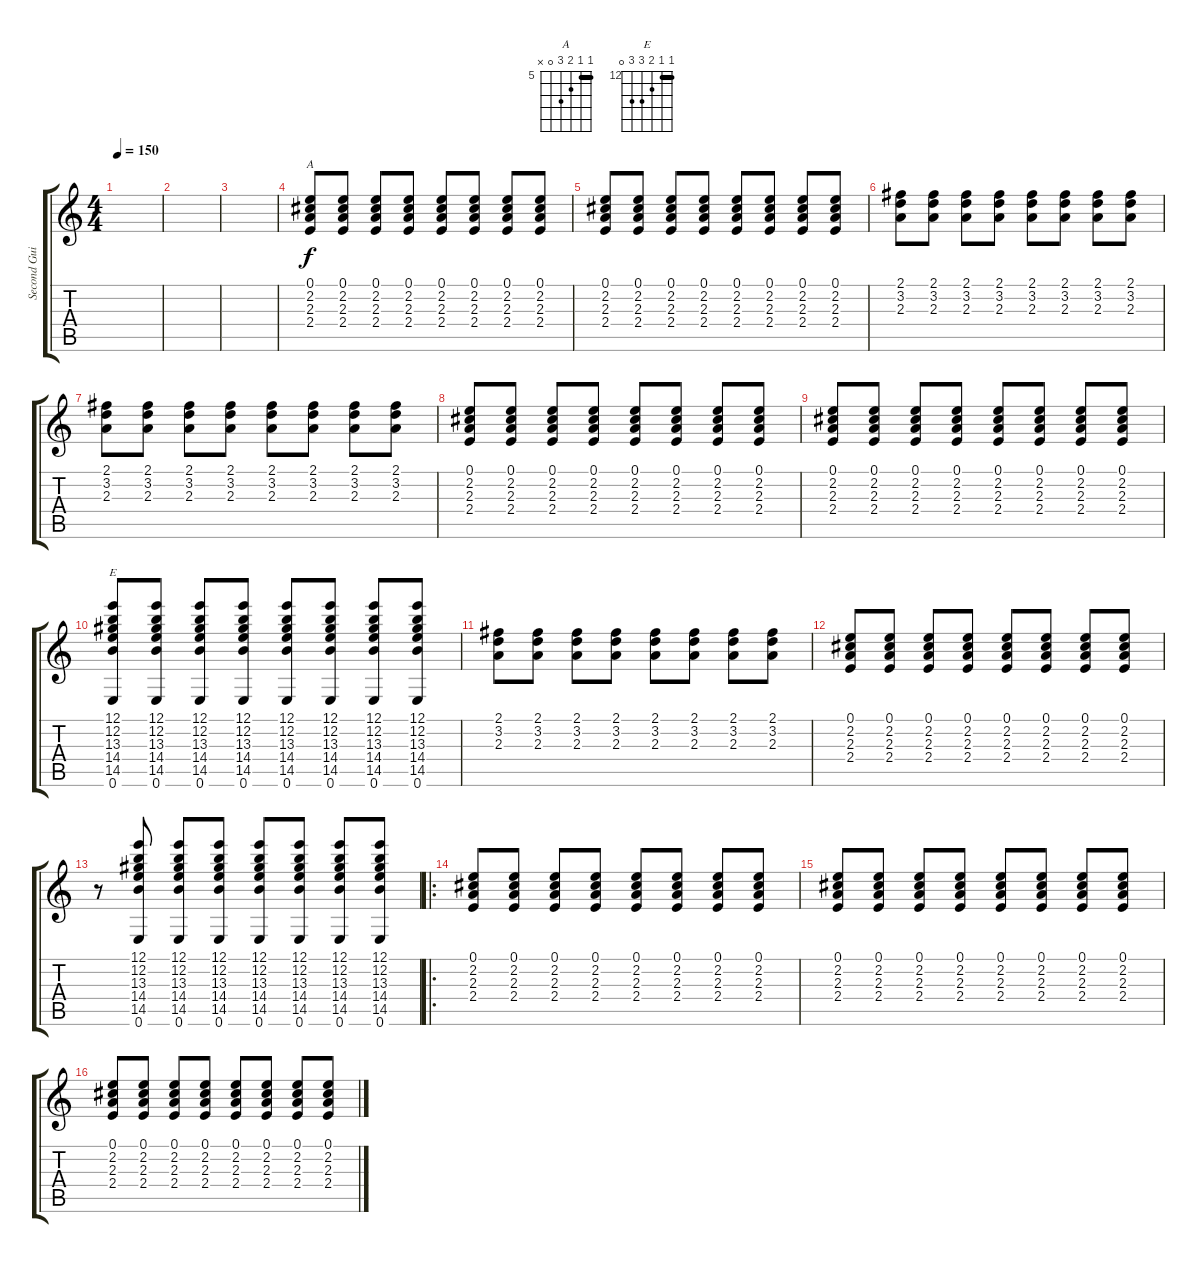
\track ("Second Guitar" "Second Gui") {instrument electricguitarclean}
\staff {score tabs}
\tuning (E4 B3 G3 D3 A2 E2) {hide}
\chord ("A" 5 5 6 7 0 x) {firstfret 5 barre 5}
\chord ("E" 12 12 13 14 14 0) {firstfret 12 barre 12}
\ts (4 4)
\tempo 150
\clef g2
\ks c
|
|
|
(0.1 2.2 2.3 2.4).8{ch "A"} (0.1 2.2 2.3 2.4).8 (0.1 2.2 2.3 2.4).8 (0.1 2.2 2.3 2.4).8 (0.1 2.2 2.3 2.4).8 (0.1 2.2 2.3 2.4).8 (0.1 2.2 2.3 2.4).8 (0.1 2.2 2.3 2.4).8 |
(0.1 2.2 2.3 2.4).8 (0.1 2.2 2.3 2.4).8 (0.1 2.2 2.3 2.4).8 (0.1 2.2 2.3 2.4).8 (0.1 2.2 2.3 2.4).8 (0.1 2.2 2.3 2.4).8 (0.1 2.2 2.3 2.4).8 (0.1 2.2 2.3 2.4).8 |
(2.1 3.2 2.3).8 (2.1 3.2 2.3).8 (2.1 3.2 2.3).8 (2.1 3.2 2.3).8 (2.1 3.2 2.3).8 (2.1 3.2 2.3).8 (2.1 3.2 2.3).8 (2.1 3.2 2.3).8 |
(2.1 3.2 2.3).8 (2.1 3.2 2.3).8 (2.1 3.2 2.3).8 (2.1 3.2 2.3).8 (2.1 3.2 2.3).8 (2.1 3.2 2.3).8 (2.1 3.2 2.3).8 (2.1 3.2 2.3).8 |
(0.1 2.2 2.3 2.4).8 (0.1 2.2 2.3 2.4).8 (0.1 2.2 2.3 2.4).8 (0.1 2.2 2.3 2.4).8 (0.1 2.2 2.3 2.4).8 (0.1 2.2 2.3 2.4).8 (0.1 2.2 2.3 2.4).8 (0.1 2.2 2.3 2.4).8 |
(0.1 2.2 2.3 2.4).8 (0.1 2.2 2.3 2.4).8 (0.1 2.2 2.3 2.4).8 (0.1 2.2 2.3 2.4).8 (0.1 2.2 2.3 2.4).8 (0.1 2.2 2.3 2.4).8 (0.1 2.2 2.3 2.4).8 (0.1 2.2 2.3 2.4).8 |
(12.1 12.2 13.3 14.4 14.5 0.6).8{ch "E"} (12.1 12.2 13.3 14.4 14.5 0.6).8 (12.1 12.2 13.3 14.4 14.5 0.6).8 (12.1 12.2 13.3 14.4 14.5 0.6).8 (12.1 12.2 13.3 14.4 14.5 0.6).8 (12.1 12.2 13.3 14.4 14.5 0.6).8 (12.1 12.2 13.3 14.4 14.5 0.6).8 (12.1 12.2 13.3 14.4 14.5 0.6).8 |
(2.1 3.2 2.3).8 (2.1 3.2 2.3).8 (2.1 3.2 2.3).8 (2.1 3.2 2.3).8 (2.1 3.2 2.3).8 (2.1 3.2 2.3).8 (2.1 3.2 2.3).8 (2.1 3.2 2.3).8 |
(0.1 2.2 2.3 2.4).8 (0.1 2.2 2.3 2.4).8 (0.1 2.2 2.3 2.4).8 (0.1 2.2 2.3 2.4).8 (0.1 2.2 2.3 2.4).8 (0.1 2.2 2.3 2.4).8 (0.1 2.2 2.3 2.4).8 (0.1 2.2 2.3 2.4).8 |
r.8 (12.1 12.2 13.3 14.4 14.5 0.6).8 (12.1 12.2 13.3 14.4 14.5 0.6).8 (12.1 12.2 13.3 14.4 14.5 0.6).8 (12.1 12.2 13.3 14.4 14.5 0.6).8 (12.1 12.2 13.3 14.4 14.5 0.6).8 (12.1 12.2 13.3 14.4 14.5 0.6).8 (12.1 12.2 13.3 14.4 14.5 0.6).8 |
\ro
(0.1 2.2 2.3 2.4).8 (0.1 2.2 2.3 2.4).8 (0.1 2.2 2.3 2.4).8 (0.1 2.2 2.3 2.4).8 (0.1 2.2 2.3 2.4).8 (0.1 2.2 2.3 2.4).8 (0.1 2.2 2.3 2.4).8 (0.1 2.2 2.3 2.4).8 |
(0.1 2.2 2.3 2.4).8 (0.1 2.2 2.3 2.4).8 (0.1 2.2 2.3 2.4).8 (0.1 2.2 2.3 2.4).8 (0.1 2.2 2.3 2.4).8 (0.1 2.2 2.3 2.4).8 (0.1 2.2 2.3 2.4).8 (0.1 2.2 2.3 2.4).8 |
(0.1 2.2 2.3 2.4).8 (0.1 2.2 2.3 2.4).8 (0.1 2.2 2.3 2.4).8 (0.1 2.2 2.3 2.4).8 (0.1 2.2 2.3 2.4).8 (0.1 2.2 2.3 2.4).8 (0.1 2.2 2.3 2.4).8 (0.1 2.2 2.3 2.4).8
